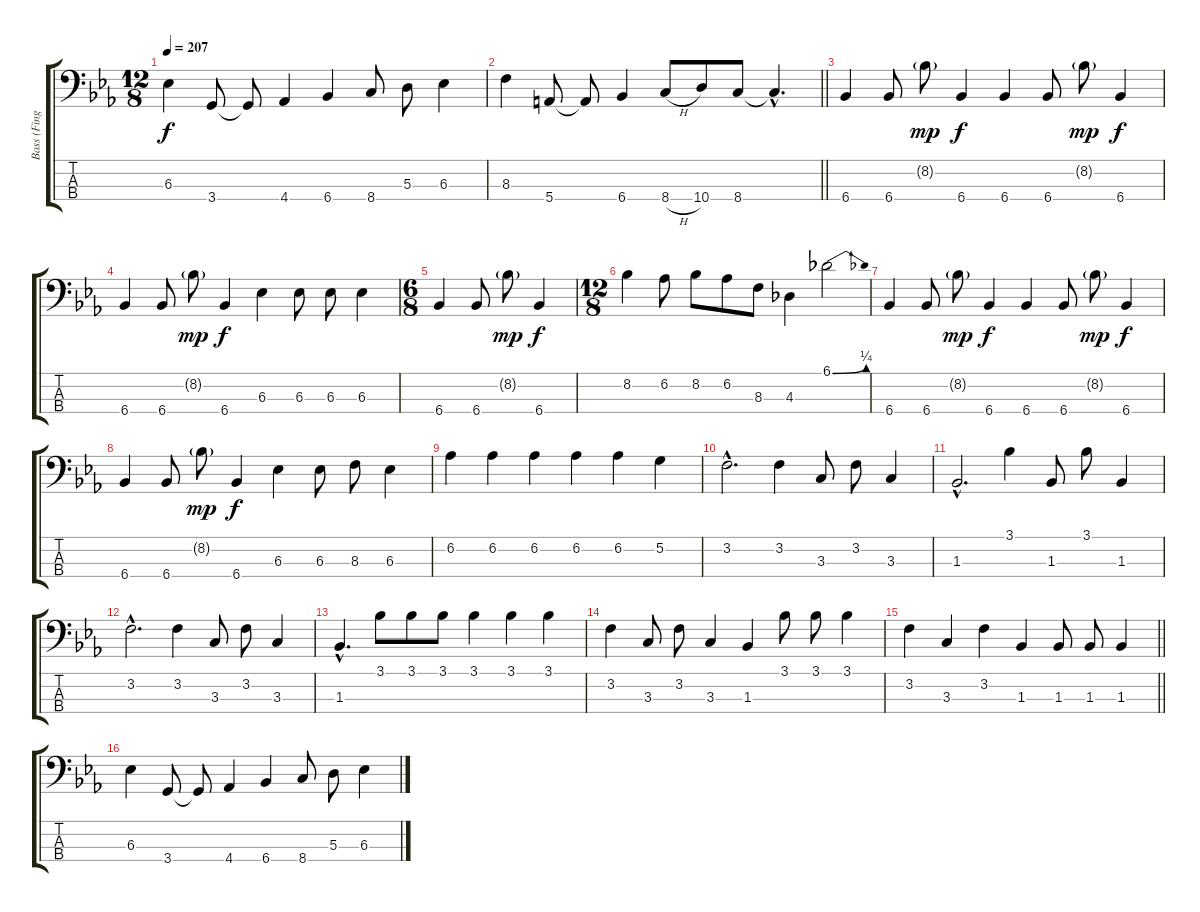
\track ("Bass (Finger)" "Bass (Fing") {instrument electricbassfinger}
\staff {score tabs}
\tuning (G2 D2 A1 E1) {hide}
\ts (12 8)
\tempo 207
\clef f4
\ks eb
6.3.4{dy f} 3.4.8 3.4{t}.8 4.4.4 6.4.4 8.4.8 5.3.8 6.3.4 |
\barLineRight lightlight
8.3.4 5.4.8 5.4{t}.8 6.4.4 8.4{h}.8 10.4.8 8.4.8 8.4{hac t}.4{d} |
6.4.4 6.4.8 8.2{g}.8{dy mp} 6.4.4{dy f} 6.4.4 6.4.8 8.2{g}.8{dy mp} 6.4.4{dy f} |
6.4.4 6.4.8 8.2{g}.8{dy mp} 6.4.4{dy f} 6.3.4 6.3.8 6.3.8 6.3.4 |
\ts (6 8)
6.4.4 6.4.8 8.2{g}.8{dy mp} 6.4.4{dy f} |
\ts (12 8)
8.2.4 6.2.8 8.2.8 6.2.8 8.3.8 4.3.4 6.1{be (bend 0 0 60 1)}.2 |
6.4.4 6.4.8 8.2{g}.8{dy mp} 6.4.4{dy f} 6.4.4 6.4.8 8.2{g}.8{dy mp} 6.4.4{dy f} |
6.4.4 6.4.8 8.2{g}.8{dy mp} 6.4.4{dy f} 6.3.4 6.3.8 8.3.8 6.3.4 |
6.2.4 6.2.4 6.2.4 6.2.4 6.2.4 5.2.4 |
3.2{hac}.2{d} 3.2.4 3.3.8 3.2.8 3.3.4 |
1.3{hac}.2{d} 3.1.4 1.3.8 3.1.8 1.3.4 |
3.2{hac}.2{d} 3.2.4 3.3.8 3.2.8 3.3.4 |
1.3{hac}.4{d} 3.1.8 3.1.8 3.1.8 3.1.4 3.1.4 3.1.4 |
3.2.4 3.3.8 3.2.8 3.3.4 1.3.4 3.1.8 3.1.8 3.1.4 |
\barLineRight lightlight
3.2.4 3.3.4 3.2.4 1.3.4 1.3.8 1.3.8 1.3.4 |
6.3.4 3.4.8 3.4{t}.8 4.4.4 6.4.4 8.4.8 5.3.8 6.3.4
